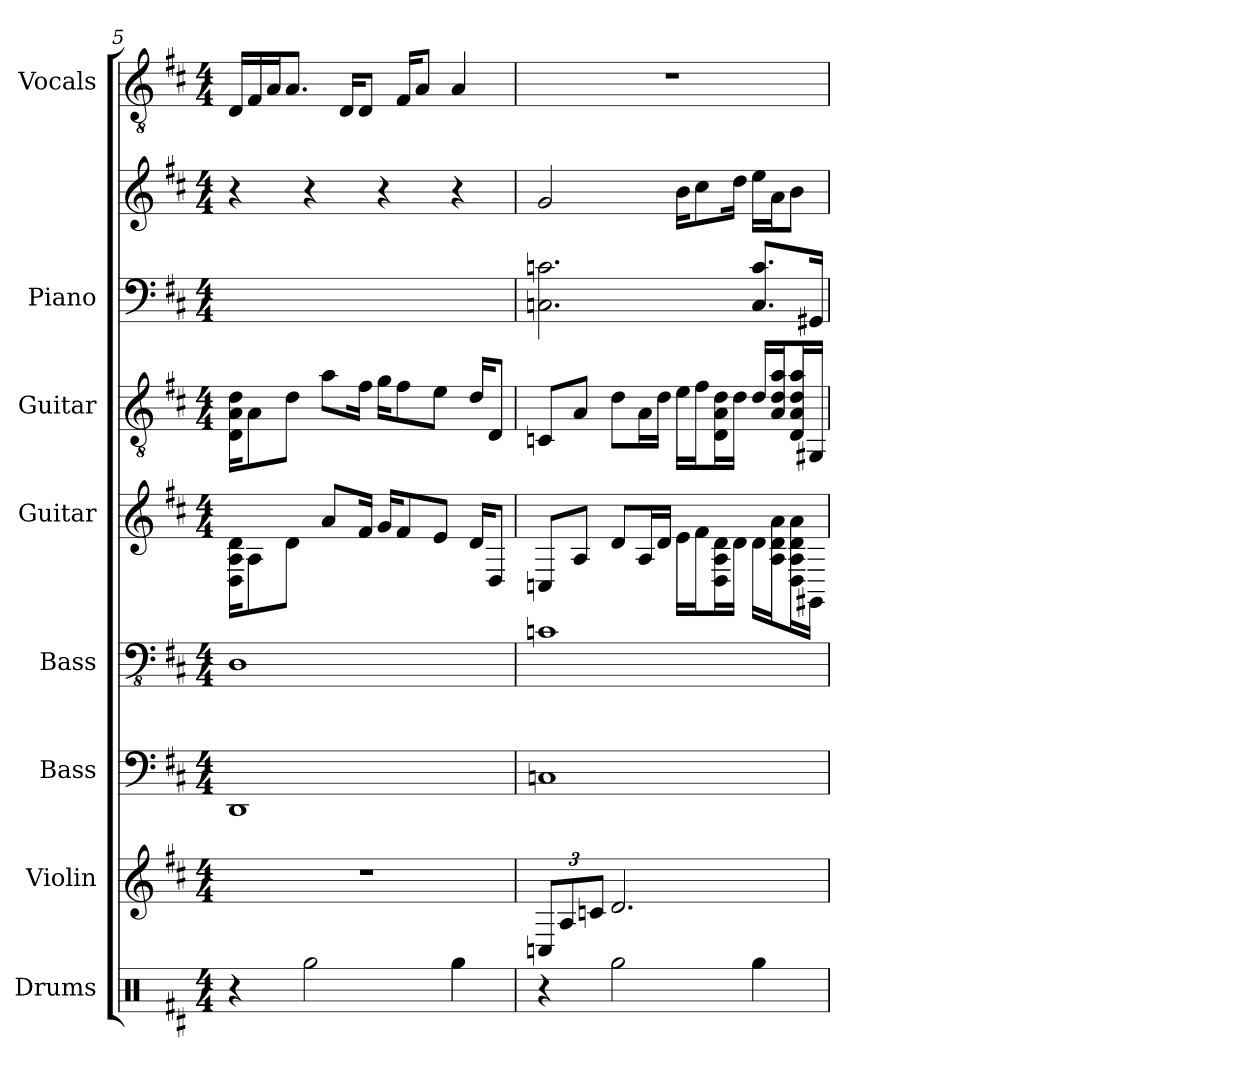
**kern	**kern	**kern	**kern	**kern	**kern	**kern	**kern	**kern
*part8	*part7	*part6	*part5	*part4	*part3	*part2	*part2	*part1
*staff9	*staff8	*staff7	*staff6	*staff5	*staff4	*staff3	*staff2	*staff1
*I"Drums	*I"Violin	*I"Bass	*I"Bass	*I"Guitar	*I"Guitar	*I"Piano	*	*I"Vocals
*clefX	*clefG2	*	*clefFv4	*	*clefGv2	*clefF4	*clefG2	*clefGv2
*k[f#c#]	*k[f#c#]	*k[f#c#]	*k[f#c#]	*k[f#c#]	*k[f#c#]	*k[f#c#]	*k[f#c#]	*k[f#c#]
*D:	*D:	*D:	*D:	*D:	*D:	*D:	*D:	*D:
*M4/4	*M4/4	*M4/4	*M4/4	*M4/4	*M4/4	*M4/4	*M4/4	*M4/4
=5	=5	=5	=5	=5	=5	=5	=5	=5
4r	1r	1DD	1DD	16A\ 16D\ 16d\KL	16A\ 16D\ 16d\KL	1ryy	4r	16D/LL
.	.	.	.	8A	8A\	.	.	16F#/J
.	.	.	.	.	.	.	.	16A/K
.	.	.	.	8dJ	8d\J	.	.	8.A/J
2Rgg	.	.	.	.	.	.	4r	.
.	.	.	.	8aL	8a\L	.	.	.
.	.	.	.	.	.	.	.	16D/KL
.	.	.	.	16f#Jk	16f#\Jk	.	.	8D/J
.	.	.	.	16gKL	16g\KL	.	4r	.
.	.	.	.	8f#	8f#\	.	.	16F#/KL
.	.	.	.	.	.	.	.	8A/J
.	.	.	.	8eJ	8e\J	.	.	.
4Rgg	.	.	.	.	.	.	4r	4A
.	.	.	.	16dKL	16d/KL	.	.	.
.	.	.	.	8DJ	8D/J	.	.	.
=6	=6	=6	=6	=6	=6	=6	=6	=6
4r	12C/L	1C	1C	8CL	8C/L	2.C 2.c	2g	1r
.	12A/	.	.	.	.	.	.	.
.	.	.	.	8AJ	8A/J	.	.	.
.	12c/J	.	.	.	.	.	.	.
2Rgg	2.d	.	.	8dL	8d\L	.	.	.
.	.	.	.	16AL	16A\L	.	.	.
.	.	.	.	16dJJ	16d\JJ	.	.	.
.	.	.	.	16eLL	16e\LL	.	16b\KL	.
.	.	.	.	16f#J	16f#\J	.	8cc#\	.
.	.	.	.	16A\ 16D\ 16d\L	16A\ 16D\ 16d\L	.	.	.
.	.	.	.	16dJJ	16d\JJ	.	16dd\Jk	.
4Rgg	.	.	.	16dLL	16d/LL	8.C/ 8.c/L	16ee\LL	.
.	.	.	.	16A\ 16a\ 16d\J	16A/ 16a/ 16d/J	.	16a\J	.
.	.	.	.	16A\ 16D\ 16a\ 16d\L	16A/ 16D/ 16a/ 16d/L	.	8b\J	.
.	.	.	.	16GG#XJJ	16GG#X/JJ	16GG#X/Jk	.	.
=	=	=	=	=	=	=	=	=
*-	*-	*-	*-	*-	*-	*-	*-	*-
